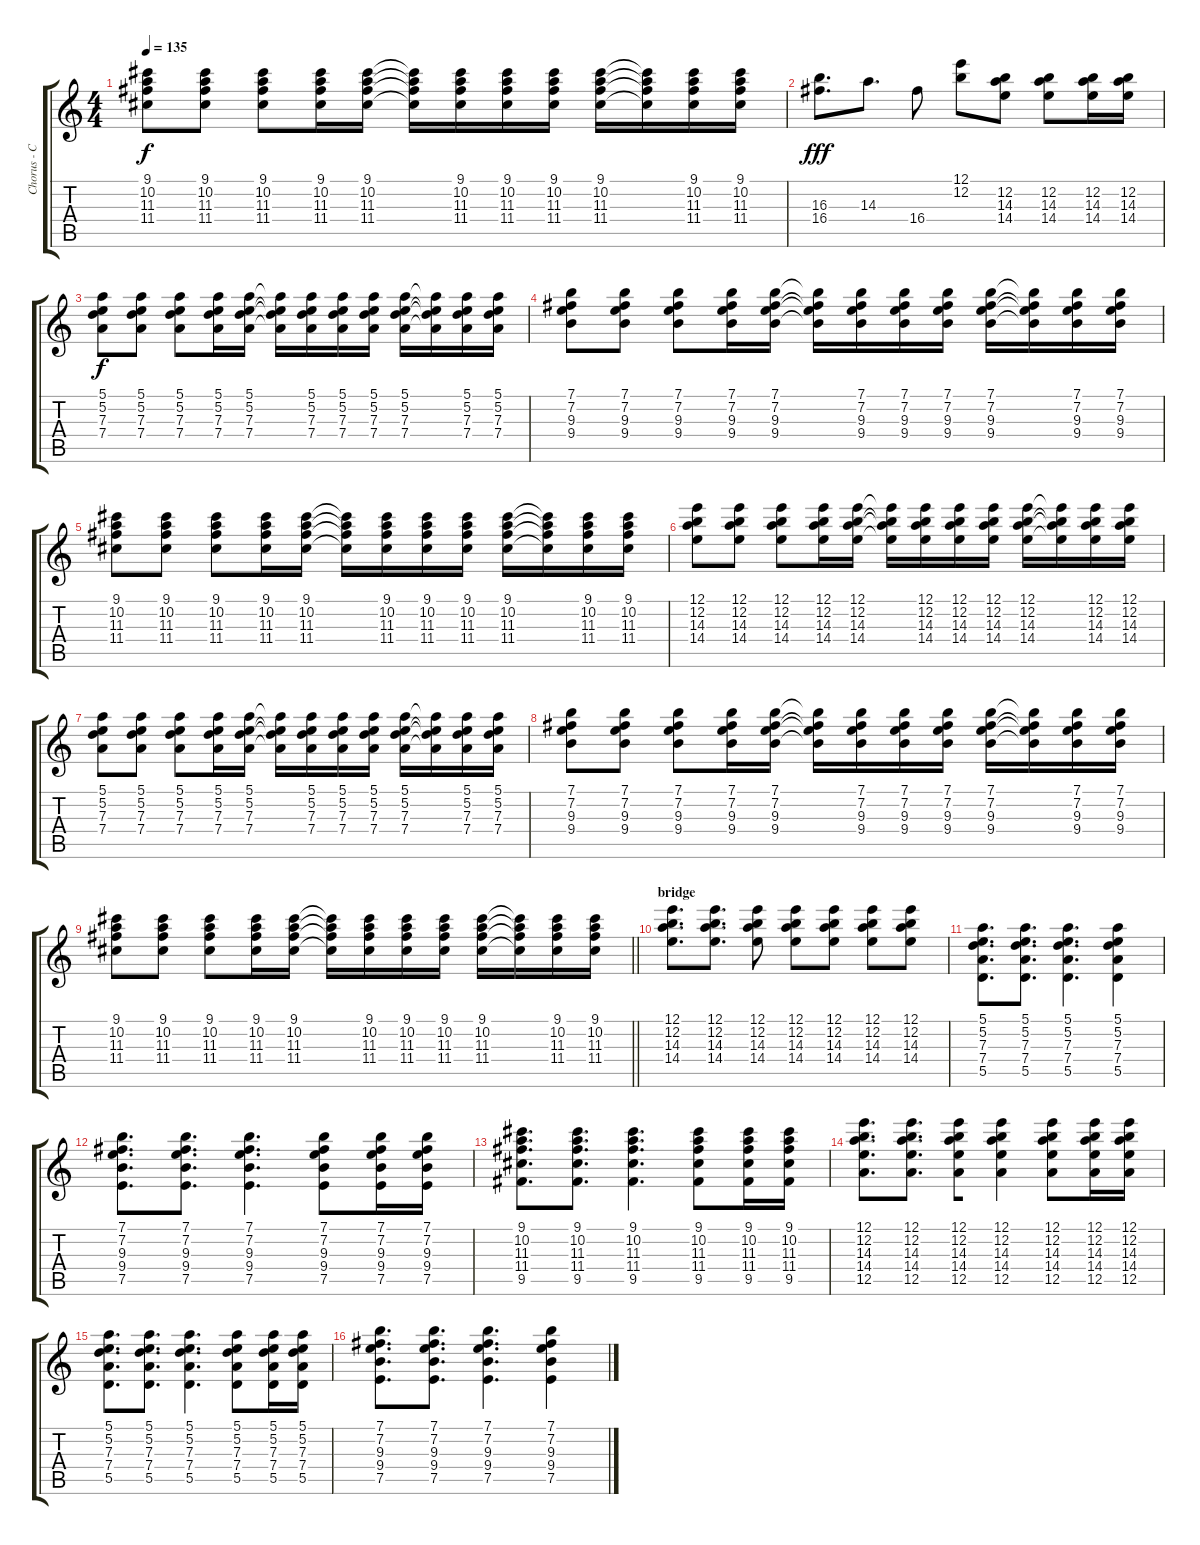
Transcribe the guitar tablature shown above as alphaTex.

\track ("Chorus - Clean" "Chorus - C") {instrument electricguitarclean}
\staff {score tabs}
\tuning (E4 B3 G3 D3 A2 D2) {hide}
\ts (4 4)
\tempo 135
\clef g2
\ks c
(9.1 10.2 11.3 11.4).8{dy f} (9.1 10.2 11.3 11.4).8 (9.1 10.2 11.3 11.4).8 (9.1 10.2 11.3 11.4).16 (9.1 10.2 11.3 11.4).16 (9.1{t} 10.2{t} 11.3{t} 11.4{t}).16 (9.1 10.2 11.3 11.4).16 (9.1 10.2 11.3 11.4).16 (9.1 10.2 11.3 11.4).16 (9.1 10.2 11.3 11.4).16 (9.1{t} 10.2{t} 11.3{t} 11.4{t}).16 (9.1 10.2 11.3 11.4).16 (9.1 10.2 11.3 11.4).16 |
(16.3 16.4).8{d dy fff} 14.3.8{d} 16.4.8 (12.1 12.2).8 (12.2 14.3 14.4).8 (12.2 14.3 14.4).8 (12.2 14.3 14.4).16 (12.2 14.3 14.4).16 |
(5.1 5.2 7.3 7.4).8{dy f} (5.1 5.2 7.3 7.4).8 (5.1 5.2 7.3 7.4).8 (5.1 5.2 7.3 7.4).16 (5.1 5.2 7.3 7.4).16 (5.1{t} 5.2{t} 7.3{t} 7.4{t}).16 (5.1 5.2 7.3 7.4).16 (5.1 5.2 7.3 7.4).16 (5.1 5.2 7.3 7.4).16 (5.1 5.2 7.3 7.4).16 (5.1{t} 5.2{t} 7.3{t} 7.4{t}).16 (5.1 5.2 7.3 7.4).16 (5.1 5.2 7.3 7.4).16 |
(7.1 7.2 9.3 9.4).8 (7.1 7.2 9.3 9.4).8 (7.1 7.2 9.3 9.4).8 (7.1 7.2 9.3 9.4).16 (7.1 7.2 9.3 9.4).16 (7.1{t} 7.2{t} 9.3{t} 9.4{t}).16 (7.1 7.2 9.3 9.4).16 (7.1 7.2 9.3 9.4).16 (7.1 7.2 9.3 9.4).16 (7.1 7.2 9.3 9.4).16 (7.1{t} 7.2{t} 9.3{t} 9.4{t}).16 (7.1 7.2 9.3 9.4).16 (7.1 7.2 9.3 9.4).16 |
(9.1 10.2 11.3 11.4).8 (9.1 10.2 11.3 11.4).8 (9.1 10.2 11.3 11.4).8 (9.1 10.2 11.3 11.4).16 (9.1 10.2 11.3 11.4).16 (9.1{t} 10.2{t} 11.3{t} 11.4{t}).16 (9.1 10.2 11.3 11.4).16 (9.1 10.2 11.3 11.4).16 (9.1 10.2 11.3 11.4).16 (9.1 10.2 11.3 11.4).16 (9.1{t} 10.2{t} 11.3{t} 11.4{t}).16 (9.1 10.2 11.3 11.4).16 (9.1 10.2 11.3 11.4).16 |
(12.1 12.2 14.3 14.4).8 (12.1 12.2 14.3 14.4).8 (12.1 12.2 14.3 14.4).8 (12.1 12.2 14.3 14.4).16 (12.1 12.2 14.3 14.4).16 (12.1{t} 12.2{t} 14.3{t} 14.4{t}).16 (12.1 12.2 14.3 14.4).16 (12.1 12.2 14.3 14.4).16 (12.1 12.2 14.3 14.4).16 (12.1 12.2 14.3 14.4).16 (12.1{t} 12.2{t} 14.3{t} 14.4{t}).16 (12.1 12.2 14.3 14.4).16 (12.1 12.2 14.3 14.4).16 |
(5.1 5.2 7.3 7.4).8 (5.1 5.2 7.3 7.4).8 (5.1 5.2 7.3 7.4).8 (5.1 5.2 7.3 7.4).16 (5.1 5.2 7.3 7.4).16 (5.1{t} 5.2{t} 7.3{t} 7.4{t}).16 (5.1 5.2 7.3 7.4).16 (5.1 5.2 7.3 7.4).16 (5.1 5.2 7.3 7.4).16 (5.1 5.2 7.3 7.4).16 (5.1{t} 5.2{t} 7.3{t} 7.4{t}).16 (5.1 5.2 7.3 7.4).16 (5.1 5.2 7.3 7.4).16 |
(7.1 7.2 9.3 9.4).8 (7.1 7.2 9.3 9.4).8 (7.1 7.2 9.3 9.4).8 (7.1 7.2 9.3 9.4).16 (7.1 7.2 9.3 9.4).16 (7.1{t} 7.2{t} 9.3{t} 9.4{t}).16 (7.1 7.2 9.3 9.4).16 (7.1 7.2 9.3 9.4).16 (7.1 7.2 9.3 9.4).16 (7.1 7.2 9.3 9.4).16 (7.1{t} 7.2{t} 9.3{t} 9.4{t}).16 (7.1 7.2 9.3 9.4).16 (7.1 7.2 9.3 9.4).16 |
\barLineRight lightlight
(9.1 10.2 11.3 11.4).8 (9.1 10.2 11.3 11.4).8 (9.1 10.2 11.3 11.4).8 (9.1 10.2 11.3 11.4).16 (9.1 10.2 11.3 11.4).16 (9.1{t} 10.2{t} 11.3{t} 11.4{t}).16 (9.1 10.2 11.3 11.4).16 (9.1 10.2 11.3 11.4).16 (9.1 10.2 11.3 11.4).16 (9.1 10.2 11.3 11.4).16 (9.1{t} 10.2{t} 11.3{t} 11.4{t}).16 (9.1 10.2 11.3 11.4).16 (9.1 10.2 11.3 11.4).16 |
\section ("" "bridge")
(12.1 12.2 14.3 14.4).8{d} (12.1 12.2 14.3 14.4).8{d} (12.1 12.2 14.3 14.4).8 (12.1 12.2 14.3 14.4).8 (12.1 12.2 14.3 14.4).8 (12.1 12.2 14.3 14.4).8 (12.1 12.2 14.3 14.4).8 |
(5.1 5.2 7.3 7.4 5.5).8{d} (5.1 5.2 7.3 7.4 5.5).8{d} (5.1 5.2 7.3 7.4 5.5).4{d} (5.1 5.2 7.3 7.4 5.5).4 |
(7.1 7.2 9.3 9.4 7.5).8{d} (7.1 7.2 9.3 9.4 7.5).8{d} (7.1 7.2 9.3 9.4 7.5).4{d} (7.1 7.2 9.3 9.4 7.5).8 (7.1 7.2 9.3 9.4 7.5).16 (7.1 7.2 9.3 9.4 7.5).16 |
(9.1 10.2 11.3 11.4 9.5).8{d} (9.1 10.2 11.3 11.4 9.5).8{d} (9.1 10.2 11.3 11.4 9.5).4{d} (9.1 10.2 11.3 11.4 9.5).8 (9.1 10.2 11.3 11.4 9.5).16 (9.1 10.2 11.3 11.4 9.5).16 |
(12.1 12.2 14.3 14.4 12.5).8{d} (12.1 12.2 14.3 14.4 12.5).8{d} (12.1 12.2 14.3 14.4 12.5).8{beam merge} (12.1 12.2 14.3 14.4 12.5).4 (12.1 12.2 14.3 14.4 12.5).8 (12.1 12.2 14.3 14.4 12.5).16 (12.1 12.2 14.3 14.4 12.5).16 |
(5.1 5.2 7.3 7.4 5.5).8{d} (5.1 5.2 7.3 7.4 5.5).8{d} (5.1 5.2 7.3 7.4 5.5).4{d} (5.1 5.2 7.3 7.4 5.5).8 (5.1 5.2 7.3 7.4 5.5).16 (5.1 5.2 7.3 7.4 5.5).16 |
(7.1 7.2 9.3 9.4 7.5).8{d} (7.1 7.2 9.3 9.4 7.5).8{d} (7.1 7.2 9.3 9.4 7.5).4{d} (7.1 7.2 9.3 9.4 7.5).4
